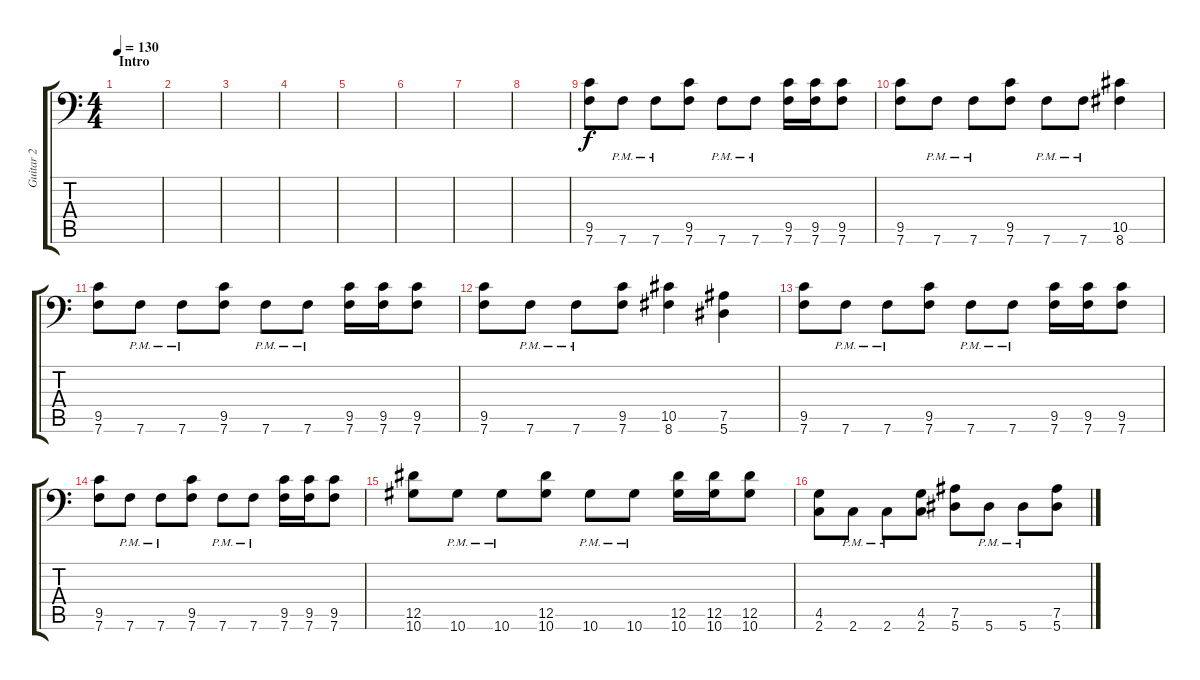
\track ("Guitar 2" "Guitar 2") {instrument distortionguitar}
\staff {score tabs}
\tuning (Bb3 F3 Db3 Ab2 Eb2 Bb1) {hide}
\ts (4 4)
\section ("" "Intro")
\tempo 130
\clef f4
\ks c
|
|
|
|
|
|
|
|
(9.5 7.6).8 7.6{pm}.8 7.6{pm}.8 (9.5 7.6).8 7.6{pm}.8 7.6{pm}.8 (9.5 7.6).16 (9.5 7.6).16 (9.5 7.6).8 |
(9.5 7.6).8 7.6{pm}.8 7.6{pm}.8 (9.5 7.6).8 7.6{pm}.8 7.6{pm}.8 (10.5 8.6).4 |
(9.5 7.6).8 7.6{pm}.8 7.6{pm}.8 (9.5 7.6).8 7.6{pm}.8 7.6{pm}.8 (9.5 7.6).16 (9.5 7.6).16 (9.5 7.6).8 |
(9.5 7.6).8 7.6{pm}.8 7.6{pm}.8 (9.5 7.6).8 (10.5 8.6).4 (7.5 5.6).4 |
(9.5 7.6).8 7.6{pm}.8 7.6{pm}.8 (9.5 7.6).8 7.6{pm}.8 7.6{pm}.8 (9.5 7.6).16 (9.5 7.6).16 (9.5 7.6).8 |
(9.5 7.6).8 7.6{pm}.8 7.6{pm}.8 (9.5 7.6).8 7.6{pm}.8 7.6{pm}.8 (9.5 7.6).16 (9.5 7.6).16 (9.5 7.6).8 |
(12.5 10.6).8 10.6{pm}.8 10.6{pm}.8 (12.5 10.6).8 10.6{pm}.8 10.6{pm}.8 (12.5 10.6).16 (12.5 10.6).16 (12.5 10.6).8 |
(4.5 2.6).8 2.6{pm}.8 2.6{pm}.8 (4.5 2.6).8 (7.5 5.6).8 5.6{pm}.8 5.6{pm}.8 (7.5 5.6).8
